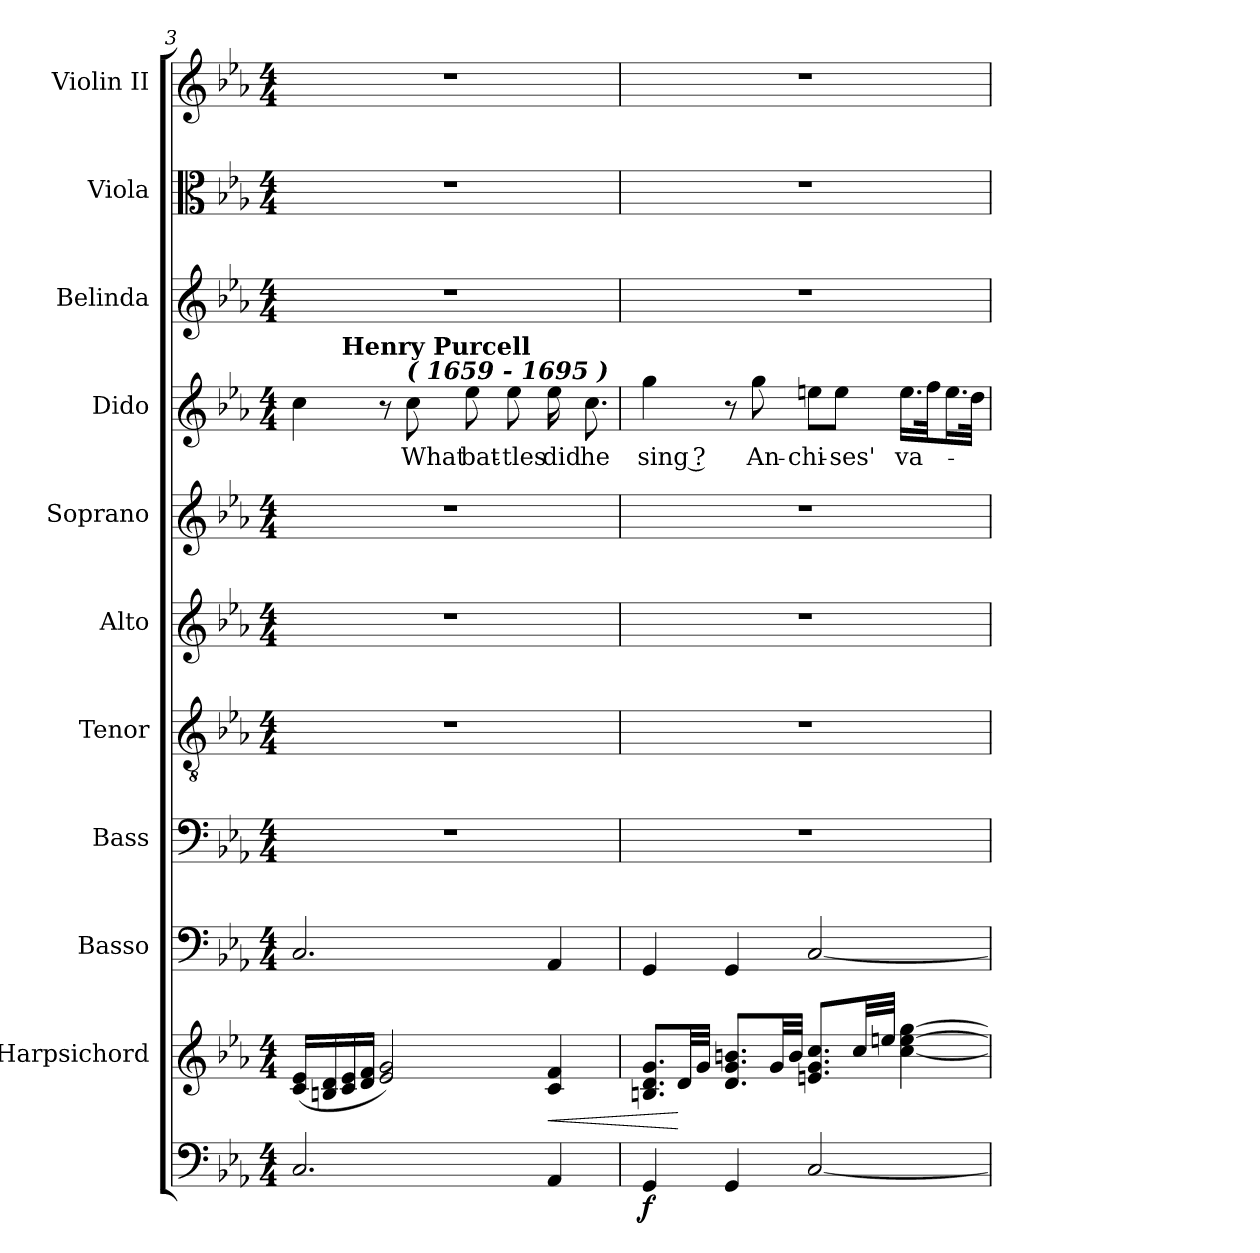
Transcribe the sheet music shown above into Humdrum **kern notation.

**kern	**dynam	**kern	**dynam	**kern	**kern	**kern	**kern	**kern	**kern	**text	**kern	**kern	**kern
*part11	*part11	*part10	*part10	*part9	*part8	*part7	*part6	*part5	*part4	*part4	*part3	*part2	*part1
*staff11	*staff11	*staff10	*staff10	*staff9	*staff8	*staff7	*staff6	*staff5	*staff4	*staff4	*staff3	*staff2	*staff1
*	*	*I"Harpsichord	*	*I"Basso	*I"Bass	*I"Tenor	*I"Alto	*I"Soprano	*I"Dido	*	*I"Belinda	*I"Viola	*I"Violin II
*	*	*	*	*	*I'B.	*I'T.	*I'A.	*I'S.	*	*	*	*I'Viola	*I'Vln. II
*clefF4	*	*clefG2	*	*clefF4	*clefF4	*clefGv2	*clefG2	*clefG2	*clefG2	*	*clefG2	*clefC3	*clefG2
*	*	*	*	*	*	*ITrd7c12	*	*	*	*	*	*	*
*k[b-e-a-]	*	*k[b-e-a-]	*	*k[b-e-a-]	*k[b-e-a-]	*k[b-e-a-]	*k[b-e-a-]	*k[b-e-a-]	*k[b-e-a-]	*	*k[b-e-a-]	*k[b-e-a-]	*k[b-e-a-]
*E-:	*	*E-:	*	*E-:	*E-:	*E-:	*E-:	*E-:	*E-:	*	*E-:	*E-:	*E-:
*M4/4	*	*M4/4	*	*M4/4	*M4/4	*M4/4	*M4/4	*M4/4	*M4/4	*	*M4/4	*M4/4	*M4/4
=3	=3	=3	=3	=3	=3	=3	=3	=3	=3	=3	=3	=3	=3
*	*	*	*	*	*	*	*	*	*^	*	*	*	*
2.Ci/	.	(16ci/ 16e-iLL	.	2.Ci/	1r	1r	1r	1r	4cci\	8ryy	.	1r	1r	1r
.	.	16Bni/ 16di	.	.	.	.	.	.	.	.	.	.	.	.
!	!	!	!	!	!	!	!	!	!	!LO:TX:a:B:t=Henry Purcell	!	!	!	!
.	.	16ci/ 16e-i	.	.	.	.	.	.	.	2..ryy	.	.	.	.
.	.	16di/ 16fiJJ	.	.	.	.	.	.	.	.	.	.	.	.
.	.	2e-i/ 2gi)	.	.	.	.	.	.	8r	.	.	.	.	.
!	!	!	!	!	!	!	!	!	!LO:TX:a:Bi:t=( 1659 - 1695 )	!	!	!	!	!
!	!	!	!	!	!	!	!	!	!	!	!LO:LY:b:color=#000000	!	!	!
.	.	.	.	.	.	.	.	.	8cci\	.	What	.	.	.
!	!	!	!	!	!	!	!	!	!	!	!LO:LY:b:color=#000000	!	!	!
.	.	.	.	.	.	.	.	.	8ee-i\	.	bat-	.	.	.
!	!	!	!	!	!	!	!	!	!	!	!LO:LY:b:color=#000000	!	!	!
.	.	.	.	.	.	.	.	.	8ee-i\	.	-tles	.	.	.
!	!	!	!LO:HP:b	!	!	!	!	!	!	!	!	!	!	!
!	!	!	!	!	!	!	!	!	!	!	!LO:LY:b:color=#000000	!	!	!
4AA-i/	.	4ci/ 4fi	<	4AA-i/	.	.	.	.	16ee-i\	.	did	.	.	.
!	!	!	!	!	!	!	!	!	!	!	!LO:LY:b:color=#000000	!	!	!
.	.	.	.	.	.	.	.	.	8.cci\	.	he	.	.	.
*	*	*	*	*	*	*	*	*	*v	*v	*	*	*	*
!!LO:LB:g=z
=4	=4	=4	=4	=4	=4	=4	=4	=4	=4	=4	=4	=4	=4
*	*	*	*	*	*	*	*	*	*^	*	*	*	*
!	!	!	!	!	!	!	!	!	!	!	!LO:LY:b:color=#000000	!	!	!
*	*	*	*	*	*	*	*	*	*v	*v	*	*	*	*
4GGi/	f	8.Bni/ 8.di 8.giL	.	4GGi/	1r	1r	1r	1r	4ggi\	sing ?	1r	1r	1r
.	.	32di/LL	[	.	.	.	.	.	.	.	.	.	.
.	.	32gi/JJJ	.	.	.	.	.	.	.	.	.	.	.
4GGi/	.	8.di/ 8.gi 8.bniL	.	4GGi/	.	.	.	.	8r	.	.	.	.
!	!	!	!	!	!	!	!	!	!	!LO:LY:b:color=#000000	!	!	!
.	.	.	.	.	.	.	.	.	8ggi\	An-	.	.	.
.	.	32gi/LL	.	.	.	.	.	.	.	.	.	.	.
.	.	32bi/JJJ	.	.	.	.	.	.	.	.	.	.	.
!	!	!	!	!	!	!	!	!	!	!LO:LY:b:color=#000000	!	!	!
[2Ci/	.	8.eni/ 8.gi 8.cciL	.	[2Ci/	.	.	.	.	8eeni\L	-chi-	.	.	.
!	!	!	!	!	!	!	!	!	!	!LO:LY:b:color=#000000	!	!	!
.	.	.	.	.	.	.	.	.	8eei\J	-ses'	.	.	.
.	.	32cci/LL	.	.	.	.	.	.	.	.	.	.	.
.	.	32eeni/JJJ	.	.	.	.	.	.	.	.	.	.	.
!	!	!	!	!	!	!	!	!	!	!LO:LY:b:color=#000000	!	!	!
.	.	[4cci\ [4eei [4ggi	.	.	.	.	.	.	16.eei\LL	va-	.	.	.
.	.	.	.	.	.	.	.	.	32ffi\Jk	.	.	.	.
.	.	.	.	.	.	.	.	.	16.eei\L	.	.	.	.
.	.	.	.	.	.	.	.	.	32ddi\JJk	.	.	.	.
=	=	=	=	=	=	=	=	=	=	=	=	=	=
*-	*-	*-	*-	*-	*-	*-	*-	*-	*-	*-	*-	*-	*-
